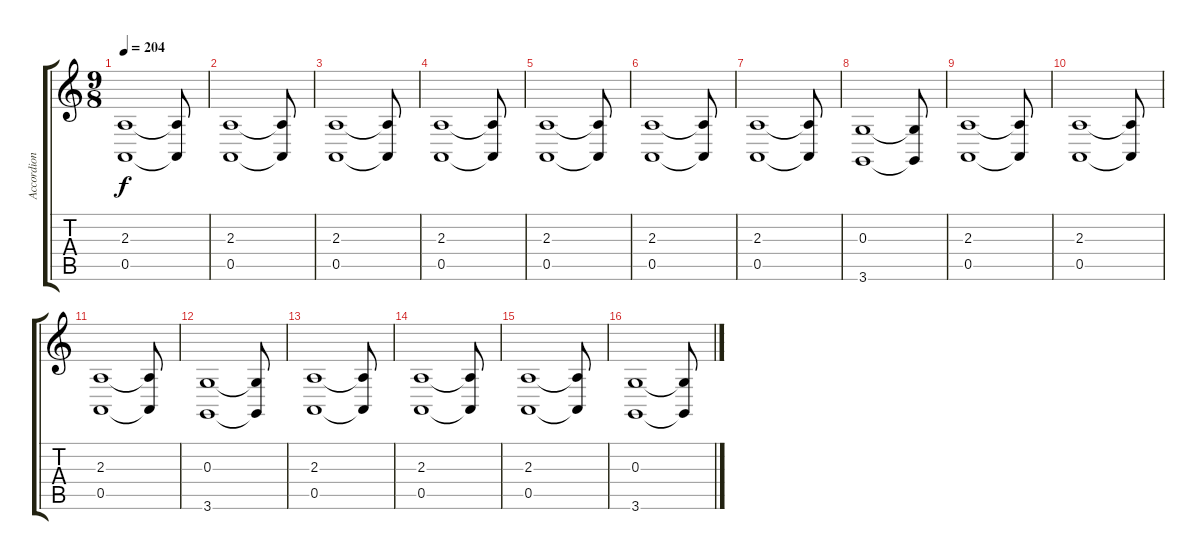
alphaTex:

\track ("Accordion 2" "Accordion ") {instrument accordion}
\staff {score tabs}
\tuning (E4 B3 G3 D3 A2 E2) {hide}
\ts (9 8)
\tempo 204
\clef g2
\ks c
(2.3 0.5).1{dy f instrument accordion} (2.3{t} 0.5{t}).8 |
(2.3 0.5).1 (2.3{t} 0.5{t}).8 |
(2.3 0.5).1 (2.3{t} 0.5{t}).8 |
(2.3 0.5).1 (2.3{t} 0.5{t}).8 |
(2.3 0.5).1 (2.3{t} 0.5{t}).8 |
(2.3 0.5).1 (2.3{t} 0.5{t}).8 |
(2.3 0.5).1 (2.3{t} 0.5{t}).8 |
(0.3 3.6).1 (0.3{t} 3.6{t}).8 |
(2.3 0.5).1 (2.3{t} 0.5{t}).8 |
(2.3 0.5).1 (2.3{t} 0.5{t}).8 |
(2.3 0.5).1 (2.3{t} 0.5{t}).8 |
(0.3 3.6).1 (0.3{t} 3.6{t}).8 |
(2.3 0.5).1 (2.3{t} 0.5{t}).8 |
(2.3 0.5).1 (2.3{t} 0.5{t}).8 |
(2.3 0.5).1 (2.3{t} 0.5{t}).8 |
(0.3 3.6).1 (0.3{t} 3.6{t}).8
